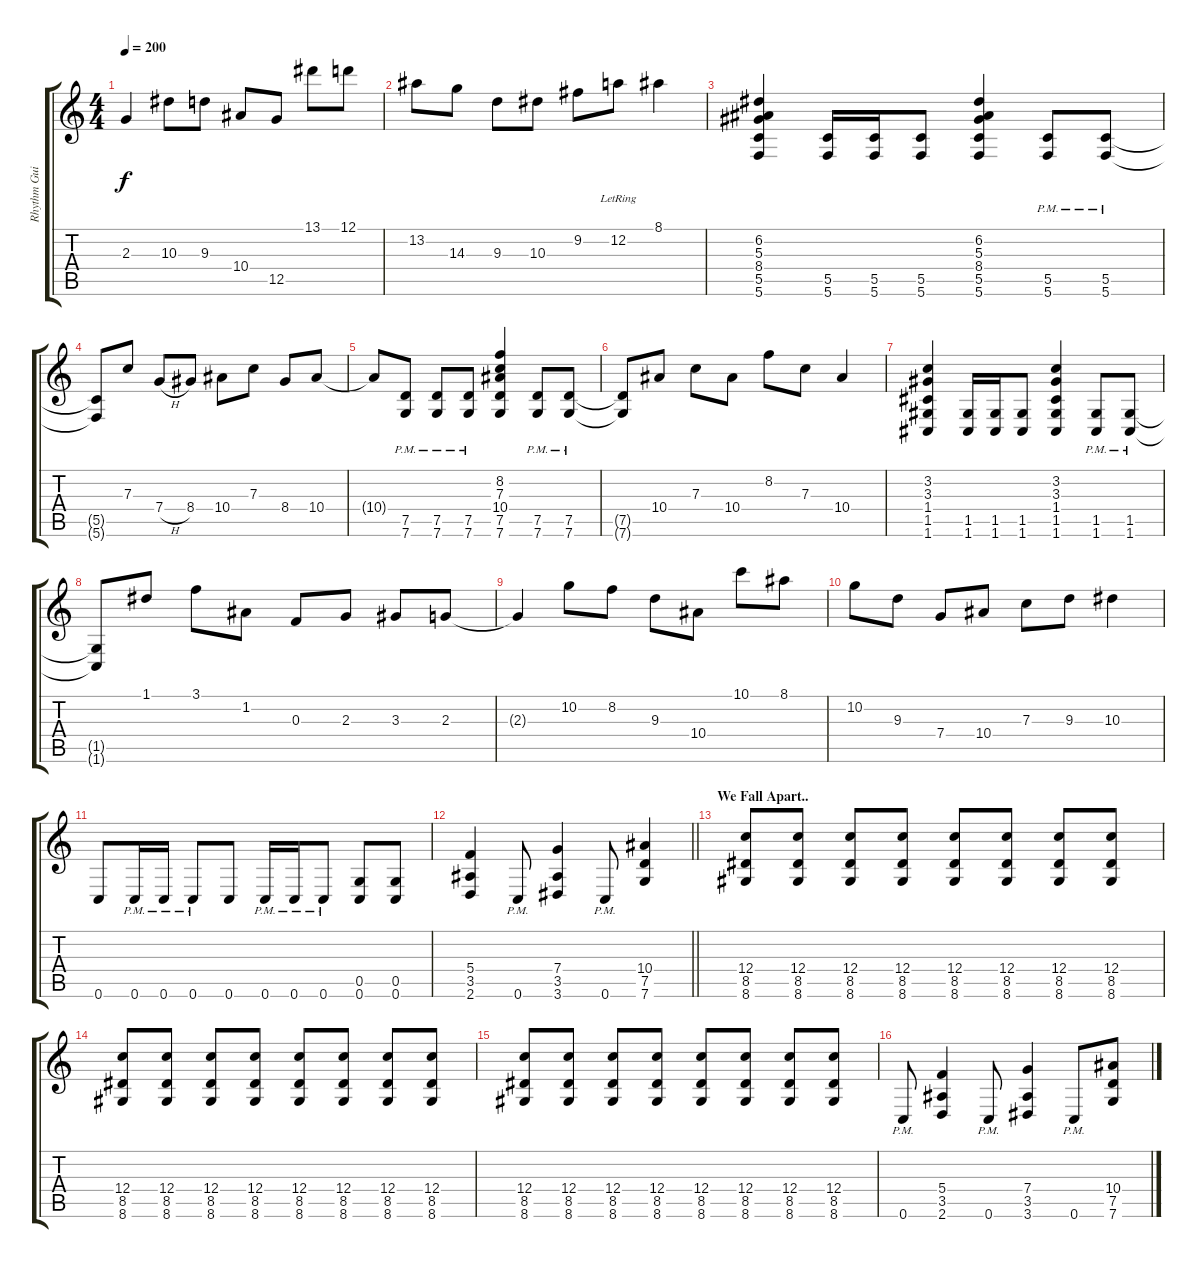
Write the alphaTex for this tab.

\track ("Rhythm Guitar" "Rhythm Gui") {instrument overdrivenguitar}
\staff {score tabs}
\tuning (D4 A3 F3 C3 G2 C2) {hide}
\ts (4 4)
\tempo 200
\clef g2
\ks c
2.3{t}.4{dy f} 10.3.8 9.3.8 10.4.8 12.5.8 13.1.8 12.1.8 |
13.2.8 14.3.8 9.3.8 10.3.8 9.2.8 12.2{lr}.8 8.1.4 |
(6.2 5.3 8.4 5.5 5.6).4 (5.5 5.6).16 (5.5 5.6).16 (5.5 5.6).8 (6.2 5.3 8.4 5.5 5.6).4 (5.5{pm} 5.6{pm}).8 (5.5{pm} 5.6{pm}).8 |
(5.5{t} 5.6{t}).8 7.3.8 7.4{h}.8 8.4.8 10.4.8 7.3.8 8.4.8 10.4.8 |
10.4{t}.8 (7.5{pm} 7.6{pm}).8 (7.5{pm} 7.6{pm}).8 (7.5{pm} 7.6{pm}).8 (8.2 7.3 10.4 7.5 7.6).4 (7.5{pm} 7.6{pm}).8 (7.5{pm} 7.6{pm}).8 |
(7.5{t} 7.6{t}).8 10.4.8 7.3.8 10.4.8 8.2.8 7.3.8 10.4.4 |
(3.2 3.3 1.4 1.5 1.6).4 (1.5 1.6).16 (1.5 1.6).16 (1.5 1.6).8 (3.2 3.3 1.4 1.5 1.6).4 (1.5{pm} 1.6{pm}).8 (1.5{pm} 1.6{pm}).8 |
(1.5{t} 1.6{t}).8 1.1.8 3.1.8 1.2.8 0.3.8 2.3.8 3.3.8 2.3.8 |
2.3{t}.4 10.2.8 8.2.8 9.3.8 10.4.8 10.1.8 8.1.8 |
10.2.8 9.3.8 7.4.8 10.4.8 7.3.8 9.3.8 10.3.4 |
0.6.8 0.6{pm}.16 0.6{pm}.16 0.6{pm}.8 0.6.8 0.6{pm}.16 0.6{pm}.16 0.6{pm}.8 (0.5 0.6).8 (0.5 0.6).8 |
\barLineRight lightlight
(5.4 3.5 2.6).4 0.6{pm}.8 (7.4 3.5 3.6).4 0.6{pm}.8 (10.4 7.5 7.6).4 |
\section ("" "We Fall Apart..")
(12.4 8.5 8.6).8 (12.4 8.5 8.6).8 (12.4 8.5 8.6).8 (12.4 8.5 8.6).8 (12.4 8.5 8.6).8 (12.4 8.5 8.6).8 (12.4 8.5 8.6).8 (12.4 8.5 8.6).8 |
(12.4 8.5 8.6).8 (12.4 8.5 8.6).8 (12.4 8.5 8.6).8 (12.4 8.5 8.6).8 (12.4 8.5 8.6).8 (12.4 8.5 8.6).8 (12.4 8.5 8.6).8 (12.4 8.5 8.6).8 |
(12.4 8.5 8.6).8 (12.4 8.5 8.6).8 (12.4 8.5 8.6).8 (12.4 8.5 8.6).8 (12.4 8.5 8.6).8 (12.4 8.5 8.6).8 (12.4 8.5 8.6).8 (12.4 8.5 8.6).8 |
0.6{pm}.8 (5.4 3.5 2.6).4 0.6{pm}.8 (7.4 3.5 3.6).4 0.6{pm}.8 (10.4 7.5 7.6).8
